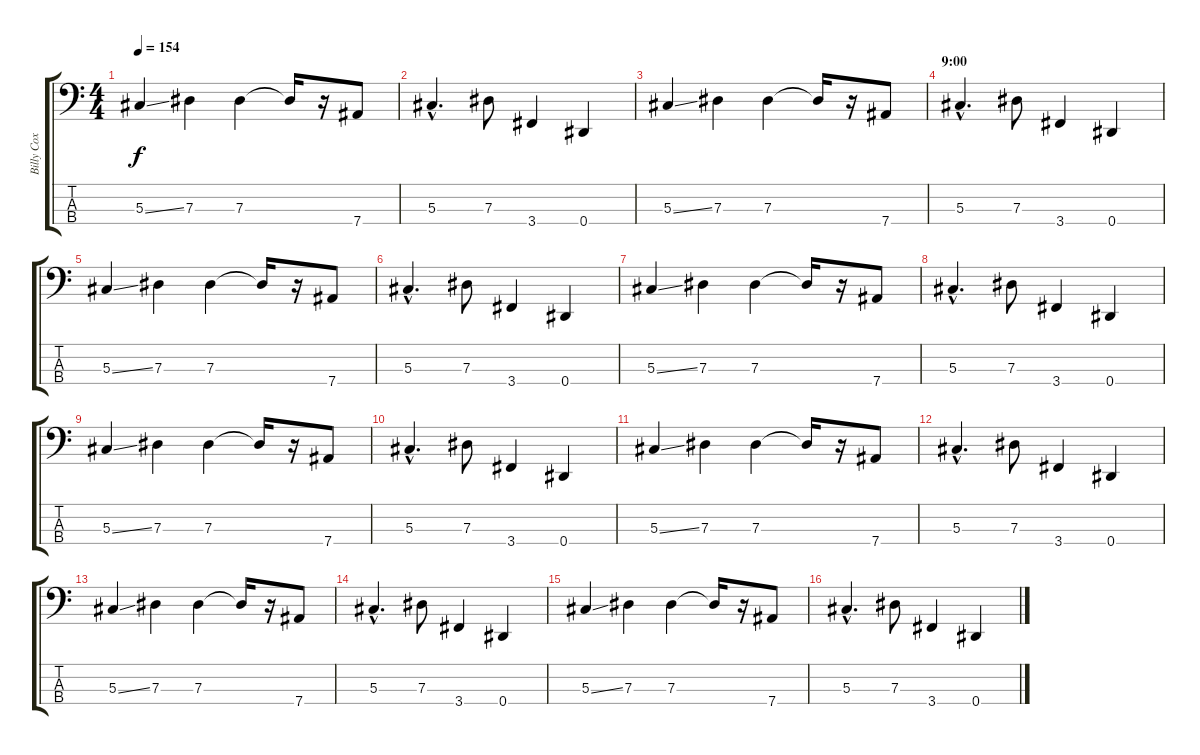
\track ("Billy Cox" "Billy Cox") {instrument electricbassfinger}
\staff {score tabs}
\tuning (Gb2 Db2 Ab1 Eb1) {hide}
\ts (4 4)
\tempo 154
\clef f4
\ks c
5.3{ss}.4{dy f} 7.3.4 7.3.4 7.3{t}.16 r.16 7.4.8 |
5.3{hac}.4{d} 7.3.8 3.4.4 0.4.4 |
5.3{ss}.4 7.3.4 7.3.4 7.3{t}.16 r.16 7.4.8 |
\section ("" "9:00")
5.3{hac}.4{d} 7.3.8 3.4.4 0.4.4 |
5.3{ss}.4 7.3.4 7.3.4 7.3{t}.16 r.16 7.4.8 |
5.3{hac}.4{d} 7.3.8 3.4.4 0.4.4 |
5.3{ss}.4 7.3.4 7.3.4 7.3{t}.16 r.16 7.4.8 |
5.3{hac}.4{d} 7.3.8 3.4.4 0.4.4 |
5.3{ss}.4 7.3.4 7.3.4 7.3{t}.16 r.16 7.4.8 |
5.3{hac}.4{d} 7.3.8 3.4.4 0.4.4 |
5.3{ss}.4 7.3.4 7.3.4 7.3{t}.16 r.16 7.4.8 |
5.3{hac}.4{d} 7.3.8 3.4.4 0.4.4 |
5.3{ss}.4 7.3.4 7.3.4 7.3{t}.16 r.16 7.4.8 |
5.3{hac}.4{d} 7.3.8 3.4.4 0.4.4 |
5.3{ss}.4 7.3.4 7.3.4 7.3{t}.16 r.16 7.4.8 |
5.3{hac}.4{d} 7.3.8 3.4.4 0.4.4
